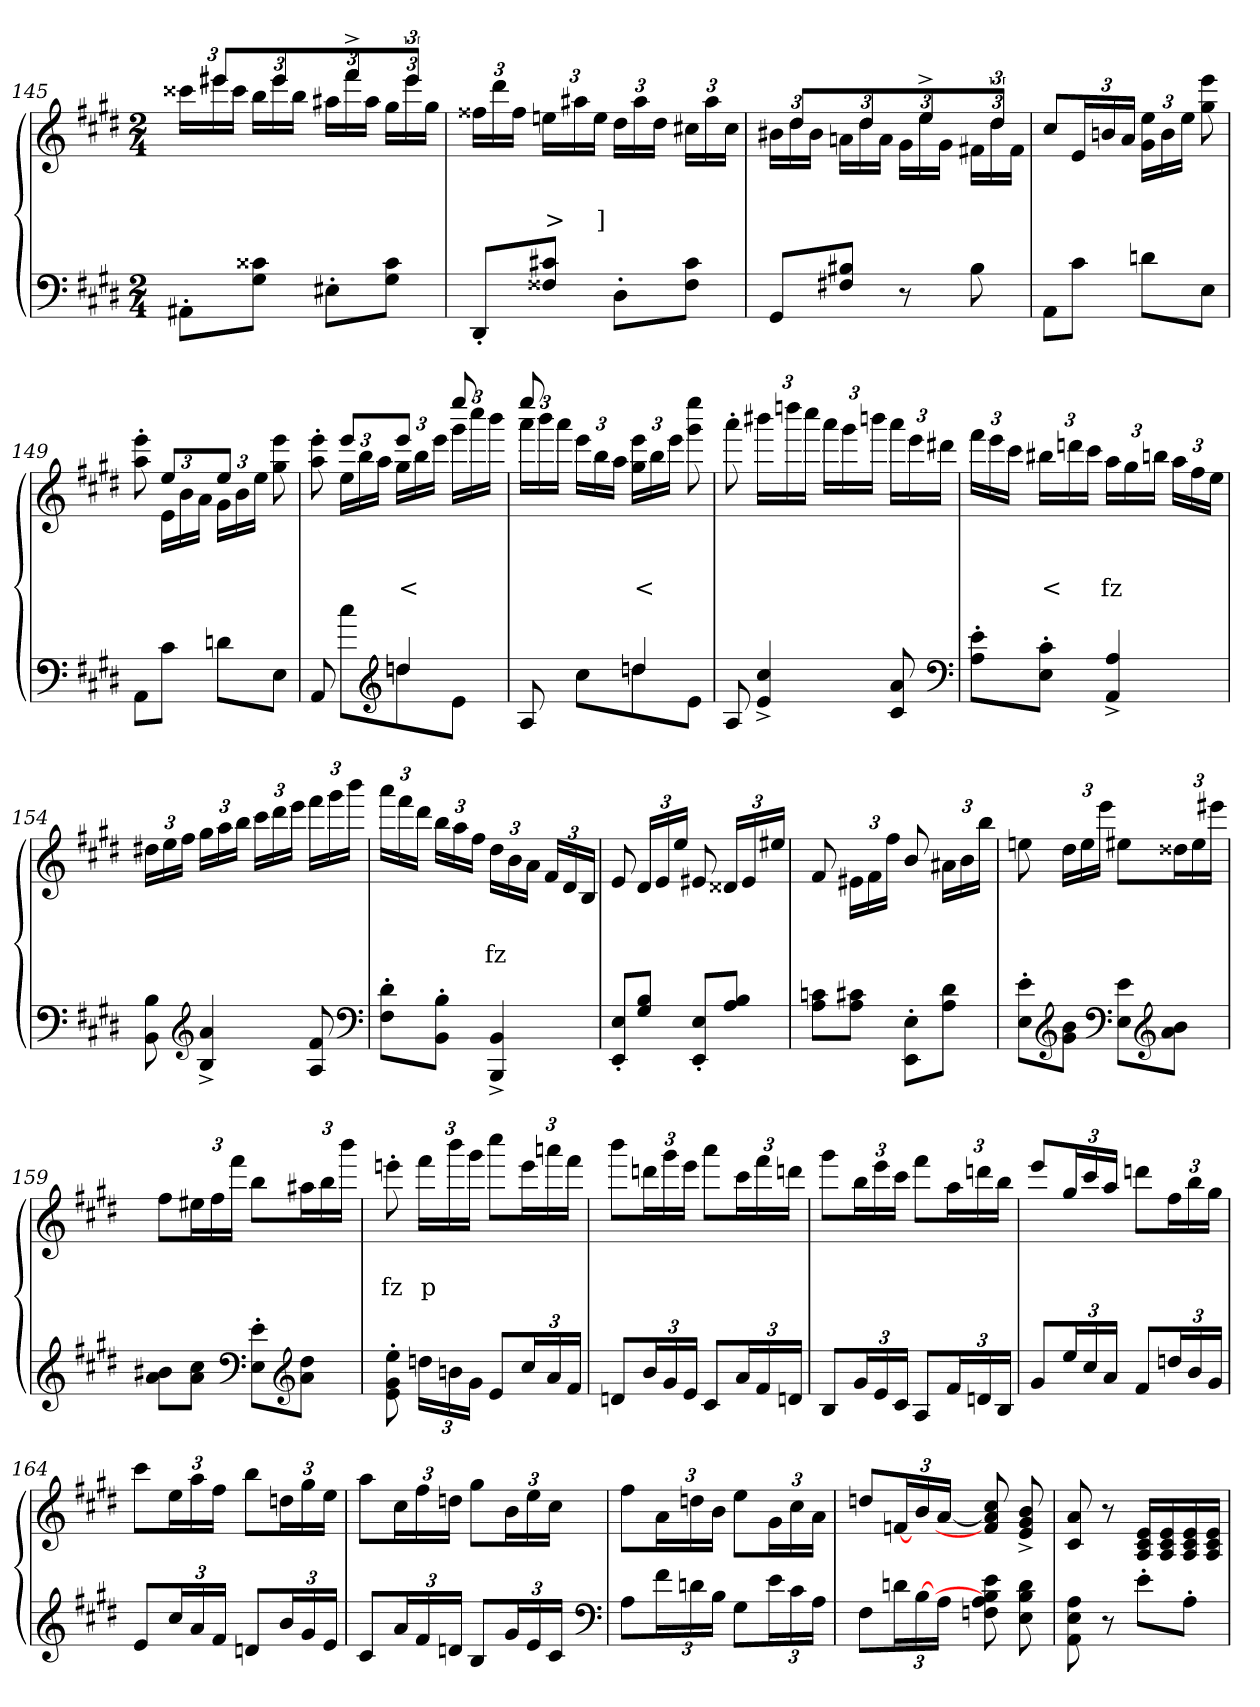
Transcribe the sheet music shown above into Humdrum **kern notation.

**kern	**kern	**text	**text
*part2	*part1	*part1	*part1
*staff2	*staff1	*staff1	*staff1
*clefF4	*clefG2	*	*
*k[f#c#g#d#]	*k[f#c#g#d#]	*	*
*M2/4	*M2/4	*	*
=145	=145	=145	=145
*	*^	*	*
8AA#X'>L	24ryy	24ccc##X\LL	.	.
.	8eee#X/L	24eee#	.	.
.	.	24ccc##JJ	.	.
8c##X 8G#J	.	24bb\LL	.	.
.	8eee#	24eee#	.	.
.	.	24bbJJ	.	.
8E#X'>L	.	24aa#X\LL	.	.
.	8fff#^>	24fff#	.	.
.	.	24aa#JJ	.	.
8c## 8G#J	.	24gg#\LL	.	.
.	12eee#J	24eee#	.	.
.	.	24gg#JJ	.	.
*	*v	*v	*	*
=146	=146	=146	=146
8DD#'>/L	24ff##XLL	.	.
.	24ddd#	.	.
.	24ff##JJ	.	.
8c#X 8F##X\J	24eenLL	.	>
.	24aa#X	.	.
.	24eeJJ	.	]
8D#'>L	24dd#LL	.	.
.	24aa#	.	.
.	24dd#JJ	.	.
8c# 8F##J	24cc#XLL	.	.
.	24aa#	.	.
.	24cc#JJ	.	.
=147	=147	=147	=147
*	*^	*	*
8GG#/L	24ryy	24b#X\LL	.	.
.	8dd#L	24dd#	.	.
.	.	24b#JJ	.	.
8B#X 8F#X\J	.	24an\LL	.	.
.	8dd#	24dd#	.	.
.	.	24aJJ	.	.
8r	.	24g#\LL	.	.
.	8ee^>	24ee	.	.
.	.	24g#JJ	.	.
8B#	.	24f#X\LL	.	.
.	12dd#J	24dd#	.	.
.	.	24f#JJ	.	.
*	*v	*v	*	*
=148	=148	=148	=148
8AAL	8cc#L	.	.
8c#J	24eL	.	.
.	24bn	.	.
.	24aJJ	.	.
8dnL	24ee 24g#LL	.	.
.	24b	.	.
.	24eeJJ	.	.
8EJ	8eee 8gg#	.	.
=149	=149	=149	=149
*	*^	*	*
8AAL	8ryy	8eee'> 8aa'>	.	.
8c#J	8eeL	24eLL	.	.
.	.	24b	.	.
.	.	24aJJ	.	.
8dnL	8eeJ	24g#LL	.	.
.	.	24b	.	.
.	.	24eeJJ	.	.
8EJ	8ryy	8eee 8gg#	.	.
=150	=150	=150	=150	=150
*^	*	*	*	*
4ryy	8AA	8ryy	8eee'> 8aa'>	.	.
.	8cc#L	8eeeL	24eeLL	.	.
.	.	.	24bb	.	.
.	.	.	24aaJJ	.	.
*clefG2	*	*	*	*	*
4ddn	8ddn	8eeeJ	24gg#LL	.	<
.	.	.	24bb	.	.
.	.	.	24eeeJJ	.	.
.	8eJ	8eeee	24ggg#LL	.	.
.	.	.	24cccc#	.	.
.	.	.	24bbbJJ	.	.
=151	=151	=151	=151	=151	=151
4ryy	8A	8eeee	24aaaLL	.	.
.	.	.	24bbb	.	.
.	.	.	24aaaJJ	.	.
.	8cc#L	4.ryy	24eeeLL	.	.
.	.	.	24bb	.	.
.	.	.	24aaJJ	.	.
4ddn	8ddn	.	24eee 24gg#LL	.	<
.	.	.	24bb	.	.
.	.	.	24eeeJJ	.	.
.	8eJ	.	8eeee 8ggg#	.	.
*v	*v	*	*	*	*
*	*v	*v	*	*
=152	=152	=152	=152
8A	8aaa'>	.	.
4cc#^> 4e^>	24bbb#XLL	.	.
.	24ddddn	.	.
.	24cccc#JJ	.	.
.	24aaaLL	.	.
.	24ggg#	.	.
.	24bbbnJJ	.	.
8a 8c#	24aaaLL	.	.
.	24eee	.	.
.	24ddd#XJJ	.	.
*clefF4	*	*	*
=153	=153	=153	=153
8e'> 8A'>L	24fff#LL	.	.
.	24eee	.	.
.	24ccc#JJ	.	.
8c#'> 8E'>J	24bb#XLL	.	<
.	24dddn	.	.
.	24ccc#JJ	.	.
4A^> 4AA/^>	24aaLL	.	fz
.	24gg#	.	.
.	24bbnJJ	.	.
.	24aaLL	.	.
.	24ff#	.	.
.	24eeJJ	.	.
=154	=154	=154	=154
8B 8BB	24dd#XLL	.	.
.	24ee	.	.
.	24ff#JJ	.	.
*clefG2	*	*	*
4a^> 4B^>	24gg#LL	.	.
.	24aa	.	.
.	24bbJJ	.	.
.	24ccc#LL	.	.
.	24ddd#	.	.
.	24eeeJJ	.	.
8f# 8A	24fff#LL	.	.
.	24ggg#	.	.
.	24bbbJJ	.	.
*clefF4	*	*	*
=155	=155	=155	=155
8d#'> 8F#'>L	24aaaLL	.	.
.	24fff#	.	.
.	24ddd#JJ	.	.
8B'> 8BB'>J	24bbLL	.	.
.	24aa	.	.
.	24ff#JJ	.	.
4BB^> 4BBB^>	24dd#LL	.	fz
.	24b	.	.
.	24aJJ	.	.
.	24f#LL	.	.
.	24d#	.	.
.	24BJJ	.	.
=156	=156	=156	=156
8E'> 8EE'>L	8e	.	.
8B 8G#J	24d#LL	.	.
.	24e	.	.
.	24eeJJ	.	.
8E'> 8EE'>L	8e#X	.	.
8B 8AJ	24d##XLL	.	.
.	24e#	.	.
.	24ee#JJ	.	.
=157	=157	=157	=157
8cn 8AL	8f#	.	.
8c#X 8AJ	24e#XLL	.	.
.	24f#	.	.
.	24ff#JJ	.	.
8E'> 8EE'>L	8b/	.	.
8d# 8AJ	24a#XLL	.	.
.	24b	.	.
.	24bbJJ	.	.
=158	=158	=158	=158
8e'> 8E'>L	8een	.	.
*clefG2	*	*	*
8b 8g#J	24dd#LL	.	.
.	24ee	.	.
.	24eeeJJ	.	.
*clefF4	*	*	*
8e 8EL	8ee#XL	.	.
*clefG2	*	*	*
8b 8aJ	24dd##XL	.	.
.	24ee#	.	.
.	24eee#JJ	.	.
=159	=159	=159	=159
8b#X\ 8aL	8ff#L	.	.
8cc# 8aJ	24ee#XL	.	.
.	24ff#	.	.
.	24fff#JJ	.	.
*clefF4	*	*	*
8e'> 8E'>L	8bbL	.	.
*clefG2	*	*	*
8dd# 8aJ	24aa#XL	.	.
.	24bb	.	.
.	24bbbJJ	.	.
=160	=160	=160	=160
8ee\'> 8g#'> 8e'>	8eeen'>	.	fz
24ddnLL	24fff#LL	.	p
24bn	24bbb	.	.
24g#JJ	24ggg#JJ	.	.
8eL	8cccc#L	.	.
24cc#L	24eeeL	.	.
24a	24aaan	.	.
24f#JJ	24fff#JJ	.	.
=161	=161	=161	=161
8dnL	8bbbL	.	.
24bL	24dddnL	.	.
24g#	24ggg#	.	.
24eJJ	24eeeJJ	.	.
8c#L	8aaaL	.	.
24aL	24ccc#L	.	.
24f#	24fff#	.	.
24dnJJ	24dddnJJ	.	.
=162	=162	=162	=162
8BL	8ggg#L	.	.
24g#L	24bbL	.	.
24e	24eee	.	.
24c#JJ	24ccc#JJ	.	.
8AL	8fff#L	.	.
24f#L	24aaL	.	.
24dn	24dddn	.	.
24BJJ	24bbJJ	.	.
=163	=163	=163	=163
8g#/L	8eee/L	.	.
24eeL	24gg#L	.	.
24cc#	24ccc#	.	.
24aJJ	24aaJJ	.	.
8f#L	8dddnL	.	.
24ddnL	24ff#L	.	.
24b	24bb	.	.
24g#JJ	24gg#JJ	.	.
=164	=164	=164	=164
8eL	8ccc#L	.	.
24cc#L	24eeL	.	.
24a	24aa	.	.
24f#JJ	24ff#JJ	.	.
8dnL	8bbL	.	.
24bL	24ddnL	.	.
24g#	24gg#	.	.
24eJJ	24eeJJ	.	.
=165	=165	=165	=165
8c#L	8aaL	.	.
24aL	24cc#L	.	.
24f#	24ff#	.	.
24dnJJ	24ddnJJ	.	.
8BL	8gg#L	.	.
24g#L	24bL	.	.
24e	24ee	.	.
24c#JJ	24cc#JJ	.	.
*clefF4	*	*	*
=166	=166	=166	=166
8AL	8ff#L	.	.
24f#L	24aL	.	.
24dn	24ddn	.	.
24BJJ	24bJJ	.	.
8G#L	8eeL	.	.
24eL	24g#L	.	.
24c#	24cc#	.	.
24AJJ	24aJJ	.	.
=167	=167	=167	=167
8F#L	8ddnL	.	.
24dnL	[24fnL	.	.
[24B	24b	.	.
24AJJ	[24aJJ	.	.
8e 8B] 8A 8Fn	8cc# 8a] 8f]	.	.
8d 8B 8E	8b^> 8g#^> 8e^>	.	.
=168	=168	=168	=168
8A 8E 8AA	8a 8c#	.	.
8r	8r	.	pp
8e'>\L	16e 16c# 16ALL	.	.
.	16e 16c# 16A	.	.
8A'>J	16e 16c# 16A	.	.
.	16e 16c# 16AJJ	.	.
=	=	=	=
*-	*-	*-	*-
